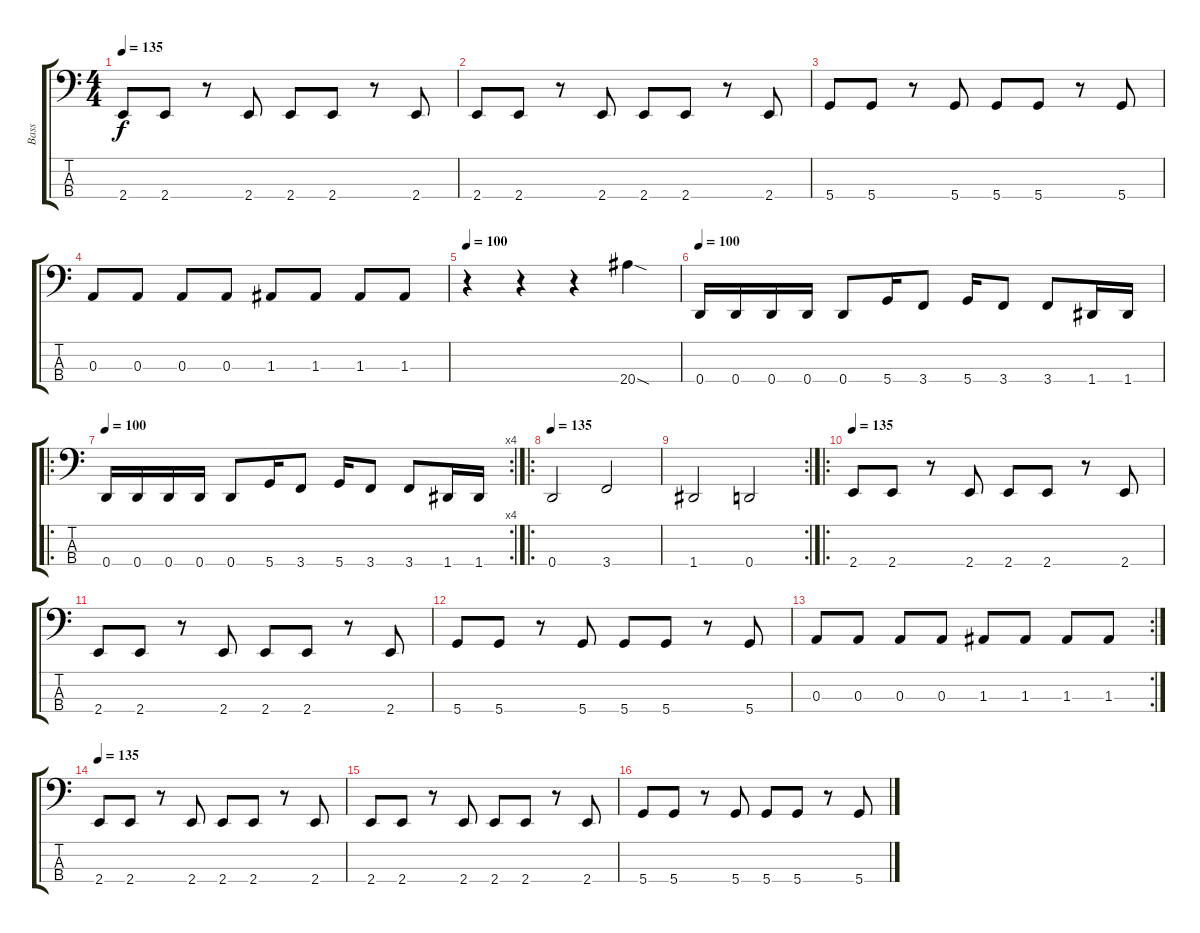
\track ("Bass" "Bass") {instrument synthbass2}
\staff {score tabs}
\tuning (G2 D2 A1 D1) {hide}
\ts (4 4)
\tempo 135
\clef f4
\ks c
2.4.8{dy f} 2.4.8 r.8 2.4.8 2.4.8 2.4.8 r.8 2.4.8 |
2.4.8 2.4.8 r.8 2.4.8 2.4.8 2.4.8 r.8 2.4.8 |
5.4.8 5.4.8 r.8 5.4.8 5.4.8 5.4.8 r.8 5.4.8 |
0.3.8 0.3.8 0.3.8 0.3.8 1.3.8 1.3.8 1.3.8 1.3.8 |
\tempo 100
r.4 r.4 r.4 20.4{sod}.4 |
\tempo 100
0.4.16 0.4.16 0.4.16 0.4.16 0.4.8 5.4.16 3.4.8 5.4.16 3.4.8 3.4.8 1.4.16 1.4.16 |
\ro
\rc 4
\tempo 100
0.4.16 0.4.16 0.4.16 0.4.16 0.4.8 5.4.16 3.4.8 5.4.16 3.4.8 3.4.8 1.4.16 1.4.16 |
\ro
\tempo 110
\tempo 135
0.4.2 3.4.2 |
\rc 2
1.4.2 0.4.2 |
\ro
\tempo 135
2.4.8 2.4.8 r.8 2.4.8 2.4.8 2.4.8 r.8 2.4.8 |
2.4.8 2.4.8 r.8 2.4.8 2.4.8 2.4.8 r.8 2.4.8 |
5.4.8 5.4.8 r.8 5.4.8 5.4.8 5.4.8 r.8 5.4.8 |
\rc 2
0.3.8 0.3.8 0.3.8 0.3.8 1.3.8 1.3.8 1.3.8 1.3.8 |
\tempo 135
2.4.8 2.4.8 r.8 2.4.8 2.4.8 2.4.8 r.8 2.4.8 |
2.4.8 2.4.8 r.8 2.4.8 2.4.8 2.4.8 r.8 2.4.8 |
5.4.8 5.4.8 r.8 5.4.8 5.4.8 5.4.8 r.8 5.4.8
